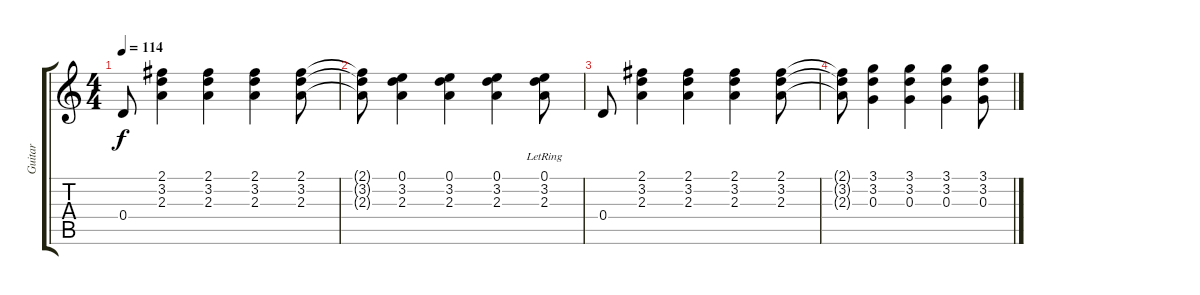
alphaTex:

\track ("Guitar" "Guitar") {instrument distortionguitar}
\staff {score tabs}
\tuning (E4 B3 G3 D3 A2 E2) {hide}
\ts (4 4)
\tempo 114
\clef g2
\ks c
0.4.8{dy f} (2.1 3.2 2.3).4 (2.1 3.2 2.3).4 (2.1 3.2 2.3).4 (2.1 3.2 2.3).8 |
(2.1{t} 3.2{t} 2.3{t}).8 (0.1 3.2 2.3).4 (0.1 3.2 2.3).4 (0.1 3.2 2.3).4 (0.1{lr} 3.2{lr} 2.3{lr}).8 |
0.4.8 (2.1 3.2 2.3).4 (2.1 3.2 2.3).4 (2.1 3.2 2.3).4 (2.1 3.2 2.3).8 |
(2.1{t} 3.2{t} 2.3{t}).8 (3.1 3.2 0.3).4 (3.1 3.2 0.3).4 (3.1 3.2 0.3).4 (3.1 3.2 0.3).8
